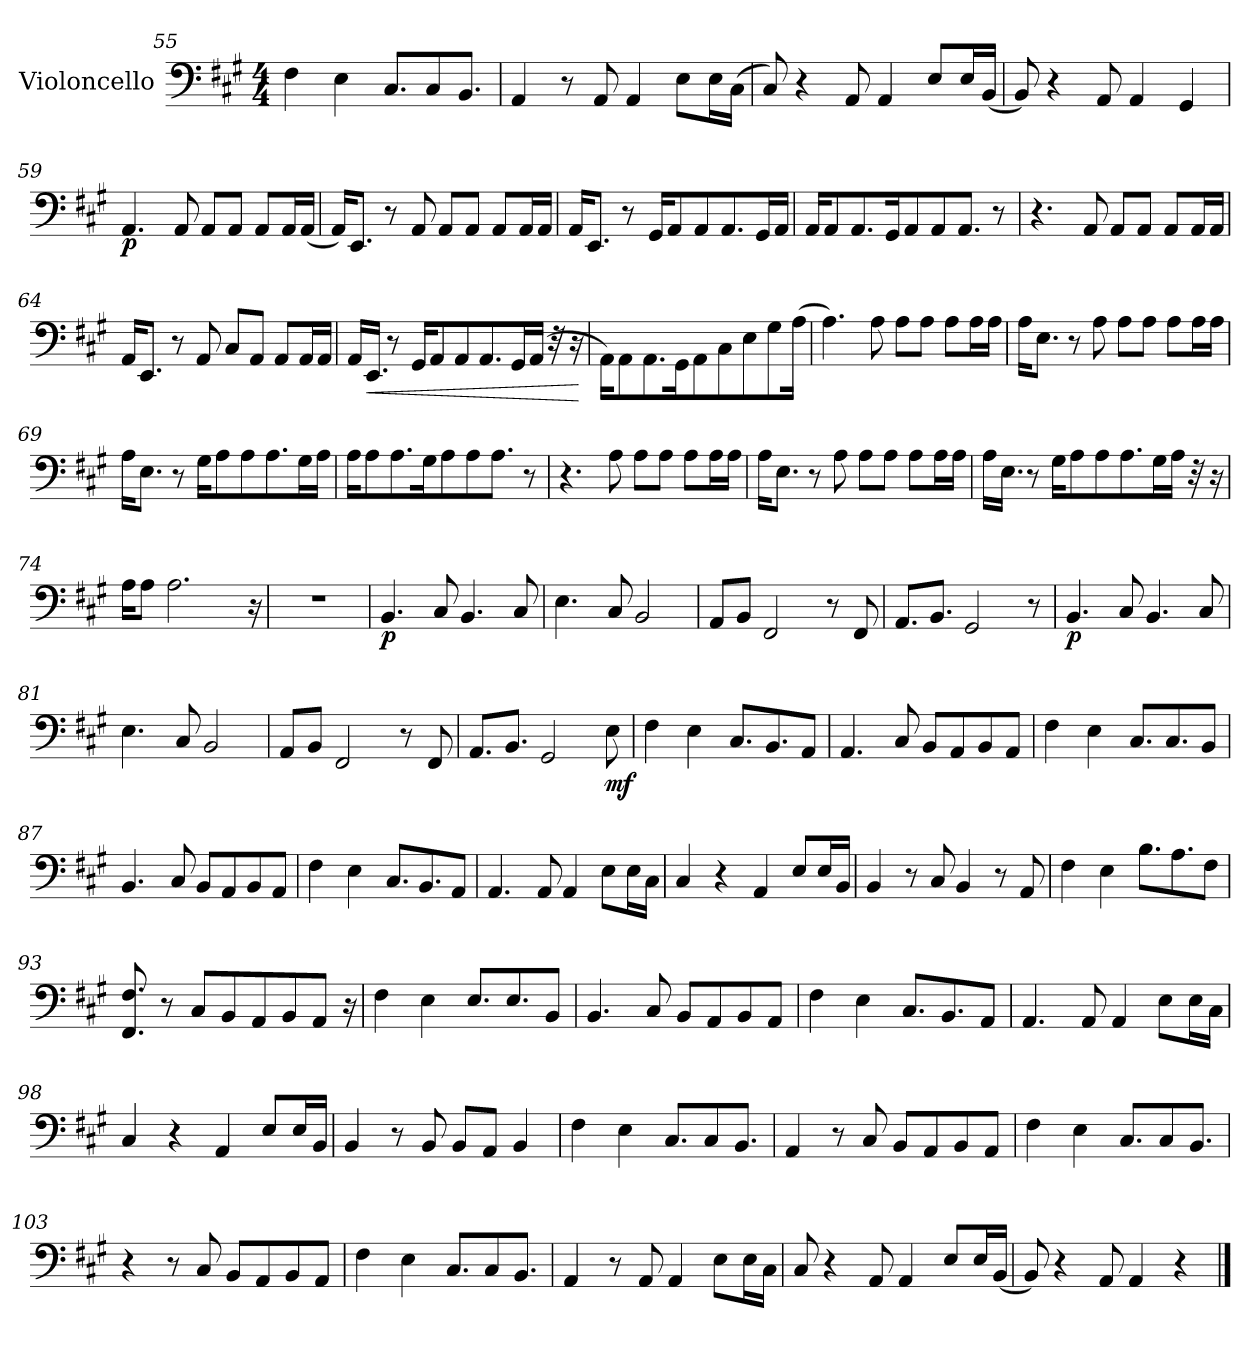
**kern	**dynam
*part1	*part1
*staff1	*staff1
*I"Violoncello	*
*I'Vc.	*
*clefF4	*
*k[f#c#g#]	*
*M4/4	*
=55	=55
4F#\	.
4E\	.
8.C#/L	.
8C#/	.
8.BB/J	.
=56	=56
4AA/	.
8r	.
8AA/	.
4AA/	.
8E\L	.
16E\L	.
(>16C#\JJ	.
=57	=57
8C#/)	.
4r	.
8AA/	.
4AA/	.
8E/L	.
16E/L	.
(<16BB/JJ	.
=58	=58
8BB/)	.
4r	.
8AA/	.
4AA/	.
4GG#/	.
=59	=59
!	!LO:DY:b
4.AA/	p
8AA/	.
8AA/L	.
8AA/J	.
8AA/L	.
16AA/L	.
(<16AA/JJ	.
!!LO:PB:g=z
=60	=60
16AA/KL)	.
8.EE/J	.
8r	.
8AA/	.
8AA/L	.
8AA/J	.
8AA/L	.
16AA/L	.
16AA/JJ	.
=61	=61
16AA/KL	.
8.EE/J	.
8r	.
16GG#/KL	.
8AA/	.
8AA/	.
8.AA/	.
16GG#/L	.
16AA/JJ	.
=62	=62
16AA/KL	.
8AA/	.
8.AA/	.
16GG#/K	.
8AA/	.
8AA/	.
8.AA/J	.
8r	.
=63	=63
4.r	.
8AA/	.
8AA/L	.
8AA/J	.
8AA/L	.
16AA/L	.
16AA/JJ	.
=64	=64
16AA/KL	.
8.EE/J	.
8r	.
8AA/	.
8C#/L	.
8AA/J	.
8AA/L	.
16AA/L	.
16AA/JJ	.
!!LO:LB:g=z
=65	=65
16AA/LL	.
!	!LO:HP:b
16.EE/JJ	<
8r	.
16GG#/KL	.
8AA/	.
8AA/	.
8.AA/	.
16GG#/L	.
(<16AA/JJ	.
32r	.
16r	.
.	[
=66	=66
16AA\KL)	.
8AA\	.
8.AA\	.
16GG#\K	.
8AA\	.
8C#\	.
8E\	.
8G#\	.
(>16A\Jk	.
=67	=67
4.A\)	.
8A\	.
8A\L	.
8A\J	.
8A\L	.
16A\L	.
16A\JJ	.
=68	=68
16A\KL	.
8.E\J	.
8r	.
8A\	.
8A\L	.
8A\J	.
8A\L	.
16A\L	.
16A\JJ	.
=69	=69
16A\KL	.
8.E\J	.
8r	.
16G#\KL	.
8A\	.
8A\	.
8.A\	.
16G#\L	.
16A\JJ	.
!!LO:LB:g=z
=70	=70
16A\KL	.
8A\	.
8.A\	.
16G#\K	.
8A\	.
8A\	.
8.A\J	.
8r	.
=71	=71
4.r	.
8A\	.
8A\L	.
8A\J	.
8A\L	.
16A\L	.
16A\JJ	.
=72	=72
16A\KL	.
8.E\J	.
8r	.
8A\	.
8A\L	.
8A\J	.
8A\L	.
16A\L	.
16A\JJ	.
=73	=73
16A\LL	.
16.E\JJ	.
8r	.
16G#\KL	.
8A\	.
8A\	.
8.A\	.
16G#\L	.
16A\JJ	.
32r	.
16r	.
=74	=74
16A\KL	.
8A\J	.
2.A\	.
16r	.
=75	=75
1r	.
!!LO:LB:g=z
=76	=76
!	!LO:DY:b
4.BB/	p
8C#/	.
4.BB/	.
8C#/	.
=77	=77
4.E\	.
8C#/	.
2BB/	.
=78	=78
8AA/L	.
8BB/J	.
2FF#/	.
8r	.
8FF#/	.
=79	=79
8.AA/L	.
8.BB/J	.
2GG#/	.
8r	.
=80	=80
!	!LO:DY:b
4.BB/	p
8C#/	.
4.BB/	.
8C#/	.
=81	=81
4.E\	.
8C#/	.
2BB/	.
=82	=82
8AA/L	.
8BB/J	.
2FF#/	.
8r	.
8FF#/	.
=83	=83
8.AA/L	.
8.BB/J	.
2GG#/	.
!	!LO:DY:b
8E\	mf
!!LO:LB:g=z
=84	=84
4F#\	.
4E\	.
8.C#/L	.
8.BB/	.
8AA/J	.
=85	=85
4.AA/	.
8C#/	.
8BB/L	.
8AA/	.
8BB/	.
8AA/J	.
=86	=86
4F#\	.
4E\	.
8.C#/L	.
8.C#/	.
8BB/J	.
=87	=87
4.BB/	.
8C#/	.
8BB/L	.
8AA/	.
8BB/	.
8AA/J	.
=88	=88
4F#\	.
4E\	.
8.C#/L	.
8.BB/	.
8AA/J	.
=89	=89
4.AA/	.
8AA/	.
4AA/	.
8E\L	.
16E\L	.
16C#\JJ	.
=90	=90
4C#/	.
4r	.
4AA/	.
8E/L	.
16E/L	.
16BB/JJ	.
!!LO:LB:g=z
=91	=91
4BB/	.
8r	.
8C#/	.
4BB/	.
8r	.
8AA/	.
=92	=92
4F#\	.
4E\	.
8.B\L	.
8.A\	.
8F#\J	.
=93	=93
8.FF#/ 8.F#/	.
8r	.
8C#/L	.
8BB/	.
8AA/	.
8BB/	.
8AA/J	.
16r	.
=94	=94
4F#\	.
4E\	.
8.E/L	.
8.E/	.
8BB/J	.
=95	=95
4.BB/	.
8C#/	.
8BB/L	.
8AA/	.
8BB/	.
8AA/J	.
=96	=96
4F#\	.
4E\	.
8.C#/L	.
8.BB/	.
8AA/J	.
!!LO:LB:g=z
=97	=97
4.AA/	.
8AA/	.
4AA/	.
8E\L	.
16E\L	.
16C#\JJ	.
=98	=98
4C#/	.
4r	.
4AA/	.
8E/L	.
16E/L	.
16BB/JJ	.
=99	=99
4BB/	.
8r	.
8BB/	.
8BB/L	.
8AA/J	.
4BB/	.
=100	=100
4F#\	.
4E\	.
8.C#/L	.
8C#/	.
8.BB/J	.
=101	=101
4AA/	.
8r	.
8C#/	.
8BB/L	.
8AA/	.
8BB/	.
8AA/J	.
=102	=102
4F#\	.
4E\	.
8.C#/L	.
8C#/	.
8.BB/J	.
!!LO:LB:g=z
=103	=103
4r	.
8r	.
8C#/	.
8BB/L	.
8AA/	.
8BB/	.
8AA/J	.
=104	=104
4F#\	.
4E\	.
8.C#/L	.
8C#/	.
8.BB/J	.
=105	=105
4AA/	.
8r	.
8AA/	.
4AA/	.
8E\L	.
16E\L	.
16C#\JJ	.
=106	=106
8C#/	.
4r	.
8AA/	.
4AA/	.
8E/L	.
16E/L	.
(<16BB/JJ	.
=107	=107
8BB/)	.
4r	.
8AA/	.
4AA/	.
4r	.
==	==
*-	*-
